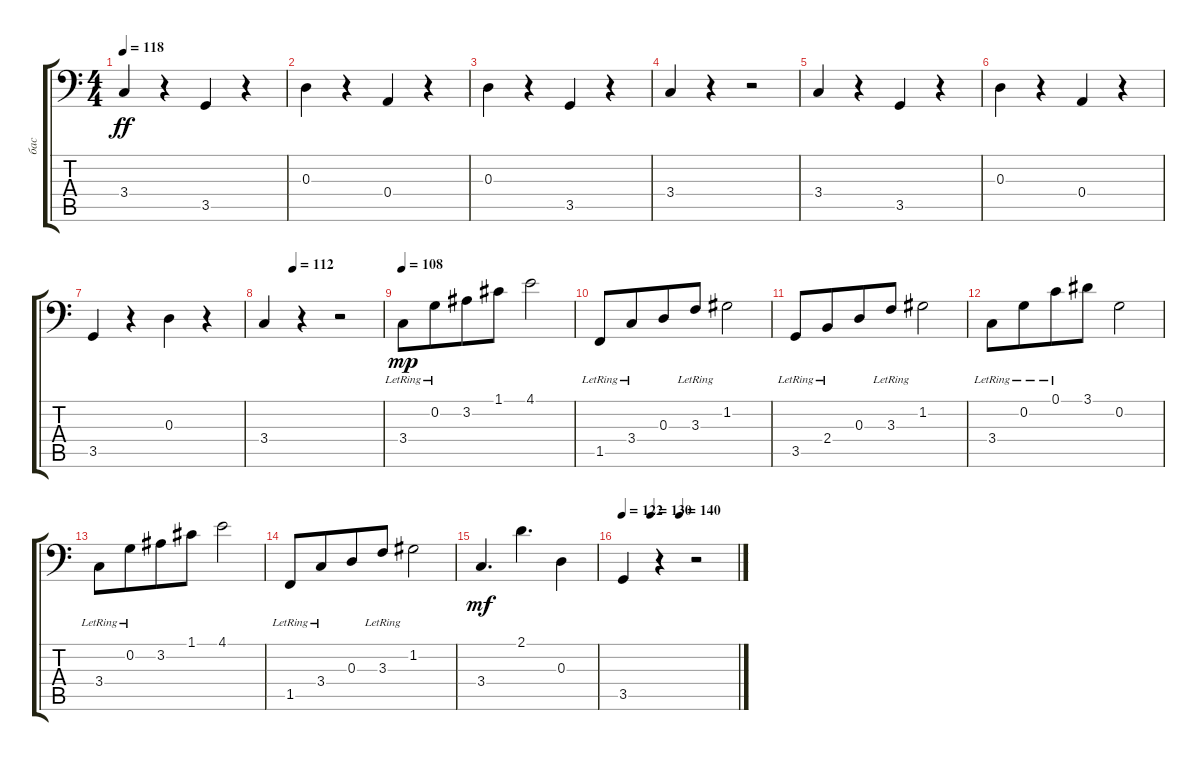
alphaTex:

\track ("бас" "бас") {instrument electricbasspick}
\staff {score tabs}
\tuning (C3 G2 D2 A1 E1 B0) {hide}
\ts (4 4)
\tempo 118
\clef f4
\ks c
3.4.4{dy ff} r.4 3.5.4 r.4 |
0.3.4 r.4 0.4.4 r.4 |
0.3.4 r.4 3.5.4 r.4 |
3.4.4 r.4 r.2 |
3.4.4 r.4 3.5.4 r.4 |
0.3.4 r.4 0.4.4 r.4 |
3.5.4 r.4 0.3.4 r.4 |
\tempo (112 0.25)
3.4.4 r.4 r.2 |
\tempo 108
3.4{lr}.8{dy mp} 0.2{lr}.8{beam merge} 3.2.8 1.1.8 4.1.2 |
1.5{lr}.8 3.4{lr}.8{beam merge} 0.3.8 3.3{lr}.8 1.2.2 |
3.5{lr}.8 2.4{lr}.8{beam merge} 0.3.8 3.3{lr}.8 1.2.2 |
3.4{lr}.8 0.2{lr}.8{beam merge} 0.1{lr}.8 3.1.8 0.2.2 |
3.4{lr}.8 0.2{lr}.8{beam merge} 3.2.8 1.1.8 4.1.2 |
1.5{lr}.8 3.4{lr}.8{beam merge} 0.3.8 3.3{lr}.8 1.2.2 |
3.4.4{d dy mf} 2.1.4{d} 0.3.4 |
\tempo 122
\tempo (130 0.25)
\tempo (140 0.5)
3.5.4 r.4 r.2
